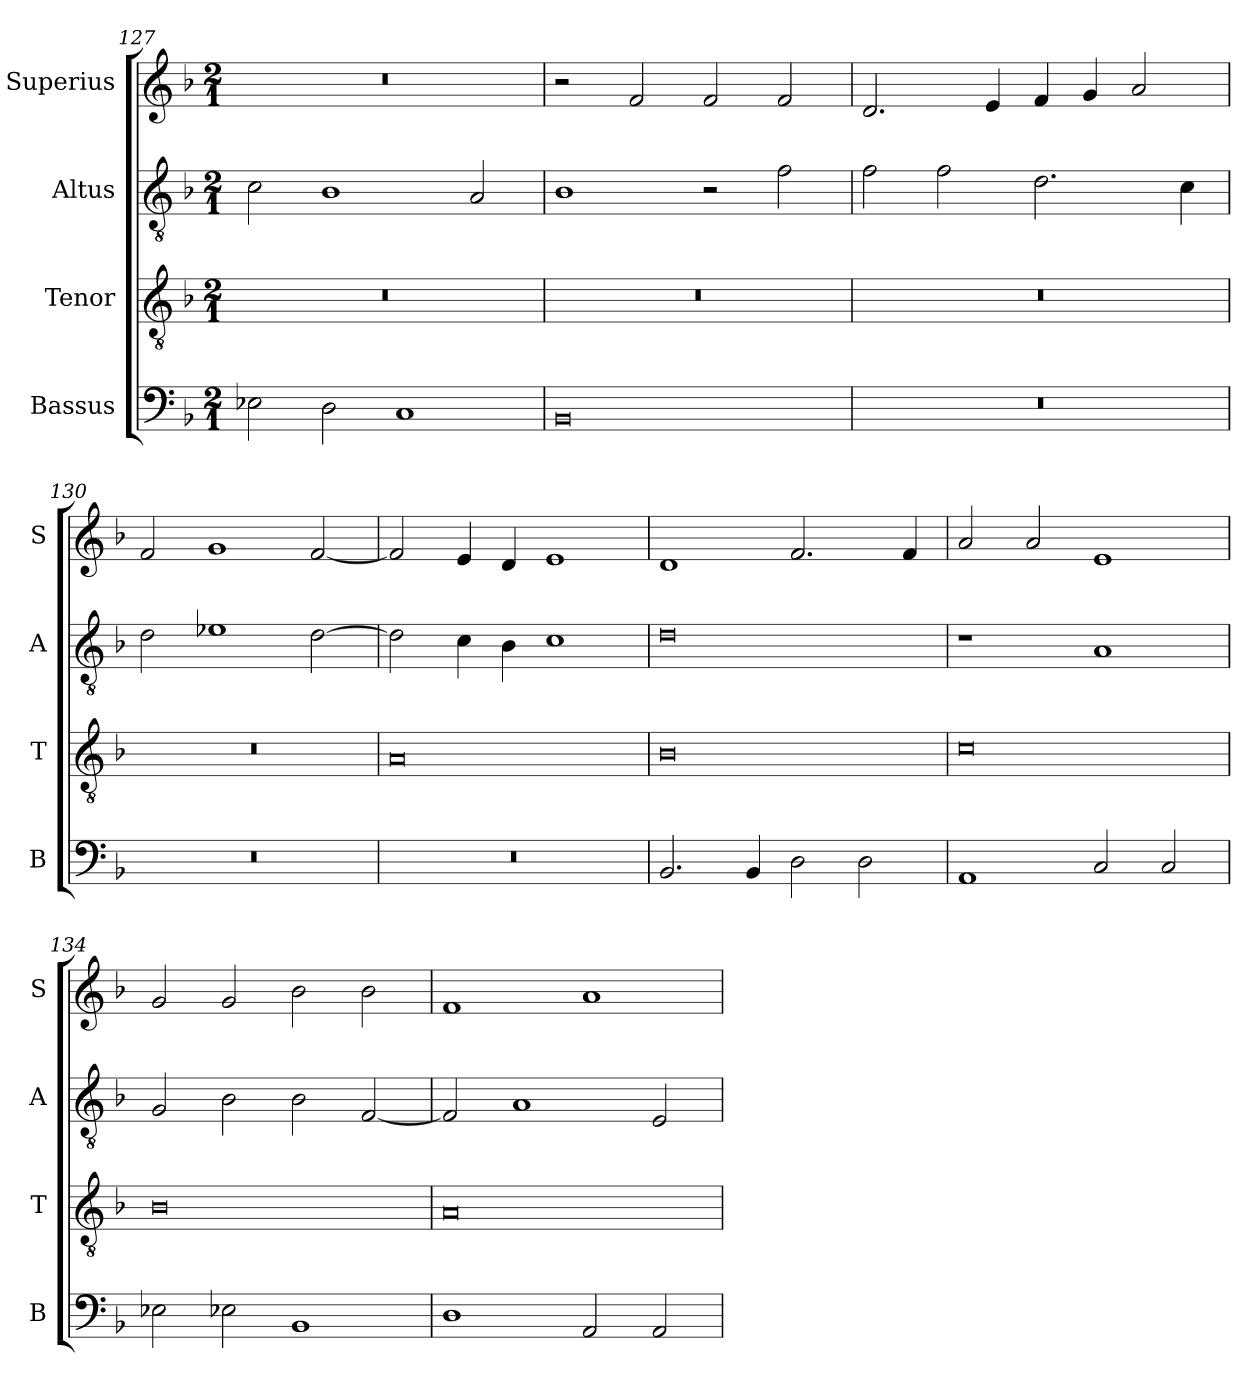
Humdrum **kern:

**kern	**kern	**kern	**kern
*part4	*part3	*part2	*part1
*staff4	*staff3	*staff2	*staff1
*I"Bassus	*I"Tenor	*I"Altus	*I"Superius
*I'B	*I'T	*I'A	*I'S
*clefF4	*clefGv2	*clefGv2	*clefG2
*k[b-]	*k[b-]	*k[b-]	*k[b-]
*M2/1	*M2/1	*M2/1	*M2/1
=127	=127	=127	=127
2E-X\	0r	2c\	0r
2D\	.	1B-	.
1C	.	.	.
.	.	2A/	.
=128	=128	=128	=128
0BB-	0r	1B-	2r
.	.	.	2f/
.	.	2r	2f/
.	.	2f\	2f/
=129	=129	=129	=129
0r	0r	2f\	2.d/
.	.	2f\	.
.	.	.	4e/
.	.	2.d\	4f/
.	.	.	4g/
.	.	.	2a/
.	.	4c\	.
=130	=130	=130	=130
0r	0r	2d\	2f/
.	.	1e-X	1g
.	.	[2d\	[2f/
=131	=131	=131	=131
0r	0A	2d\]	2f/]
.	.	4c\	4e/
.	.	4B-\	4d/
.	.	1c	1e
=132	=132	=132	=132
2.BB-/	0B-	0d	1d
4BB-/	.	.	.
2D\	.	.	2.f/
2D\	.	.	.
.	.	.	4f/
=133	=133	=133	=133
1AA	0c	1r	2a/
.	.	.	2a/
2C/	.	1A	1e
2C/	.	.	.
=134	=134	=134	=134
2E-X\	0B-	2G/	2g/
2E-X\	.	2B-\	2g/
1BB-	.	2B-\	2b-\
.	.	[2F/	2b-\
=135	=135	=135	=135
1D	0A	2F/]	1f
.	.	1A	.
2AA/	.	.	1a
2AA/	.	2E/	.
=	=	=	=
*-	*-	*-	*-
